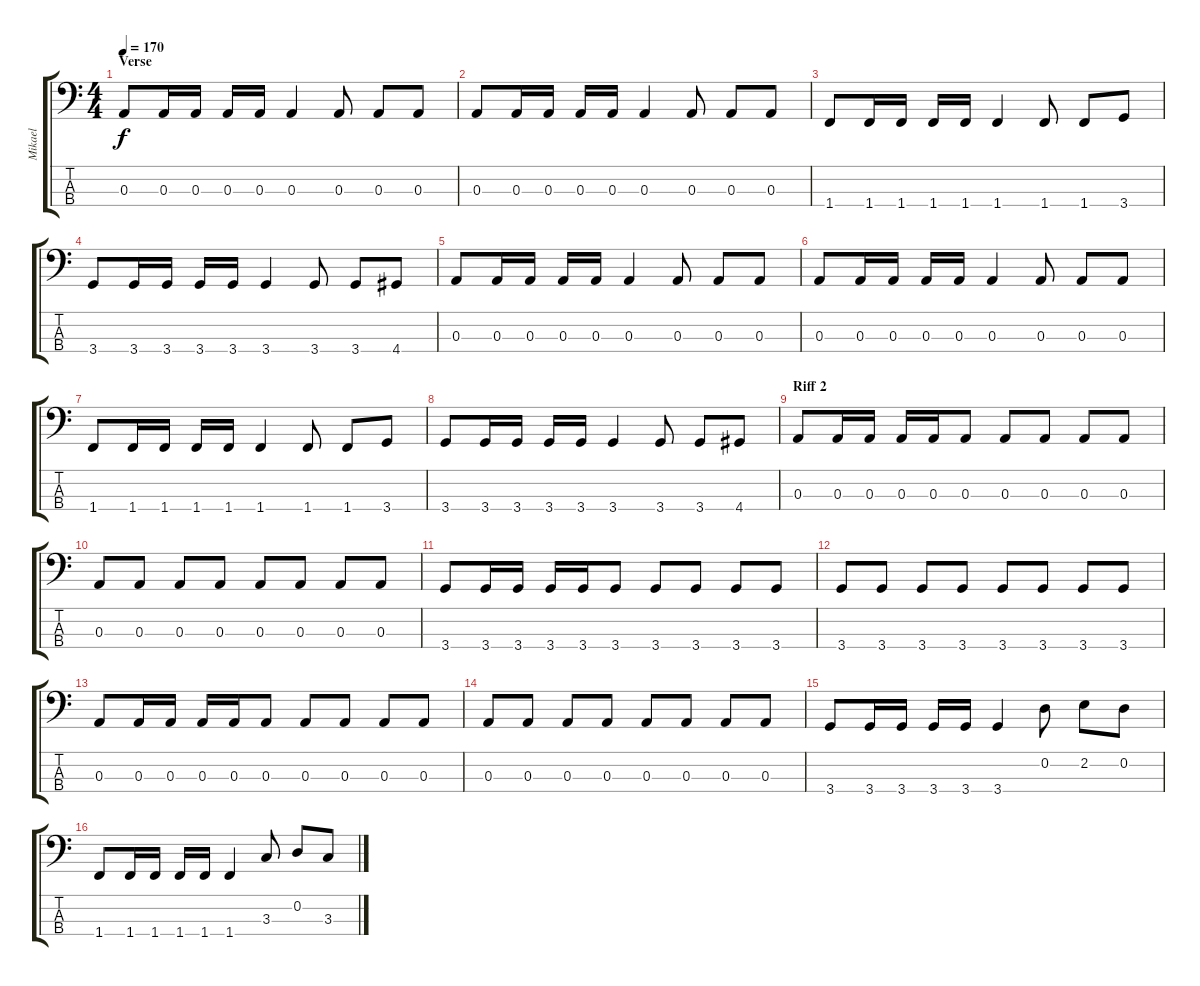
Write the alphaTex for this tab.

\track ("Mikael" "Mikael") {instrument electricbasspick}
\staff {score tabs}
\tuning (G2 D2 A1 E1) {hide}
\ts (4 4)
\section ("" "Verse")
\tempo 170
\clef f4
\ks c
0.3.8{dy f} 0.3.16 0.3.16 0.3.16 0.3.16 0.3.4 0.3.8 0.3.8 0.3.8 |
0.3.8 0.3.16 0.3.16 0.3.16 0.3.16 0.3.4 0.3.8 0.3.8 0.3.8 |
1.4.8 1.4.16 1.4.16 1.4.16 1.4.16 1.4.4 1.4.8 1.4.8 3.4.8 |
3.4.8 3.4.16 3.4.16 3.4.16 3.4.16 3.4.4 3.4.8 3.4.8 4.4.8 |
0.3.8 0.3.16 0.3.16 0.3.16 0.3.16 0.3.4 0.3.8 0.3.8 0.3.8 |
0.3.8 0.3.16 0.3.16 0.3.16 0.3.16 0.3.4 0.3.8 0.3.8 0.3.8 |
1.4.8 1.4.16 1.4.16 1.4.16 1.4.16 1.4.4 1.4.8 1.4.8 3.4.8 |
3.4.8 3.4.16 3.4.16 3.4.16 3.4.16 3.4.4 3.4.8 3.4.8 4.4.8 |
\section ("" "Riff 2")
0.3.8 0.3.16 0.3.16 0.3.16 0.3.16 0.3.8 0.3.8 0.3.8 0.3.8 0.3.8 |
0.3.8 0.3.8 0.3.8 0.3.8 0.3.8 0.3.8 0.3.8 0.3.8 |
3.4.8 3.4.16 3.4.16 3.4.16 3.4.16 3.4.8 3.4.8 3.4.8 3.4.8 3.4.8 |
3.4.8 3.4.8 3.4.8 3.4.8 3.4.8 3.4.8 3.4.8 3.4.8 |
0.3.8 0.3.16 0.3.16 0.3.16 0.3.16 0.3.8 0.3.8 0.3.8 0.3.8 0.3.8 |
0.3.8 0.3.8 0.3.8 0.3.8 0.3.8 0.3.8 0.3.8 0.3.8 |
3.4.8 3.4.16 3.4.16 3.4.16 3.4.16 3.4.4 0.2.8 2.2.8 0.2.8 |
1.4.8 1.4.16 1.4.16 1.4.16 1.4.16 1.4.4 3.3.8 0.2.8 3.3.8
